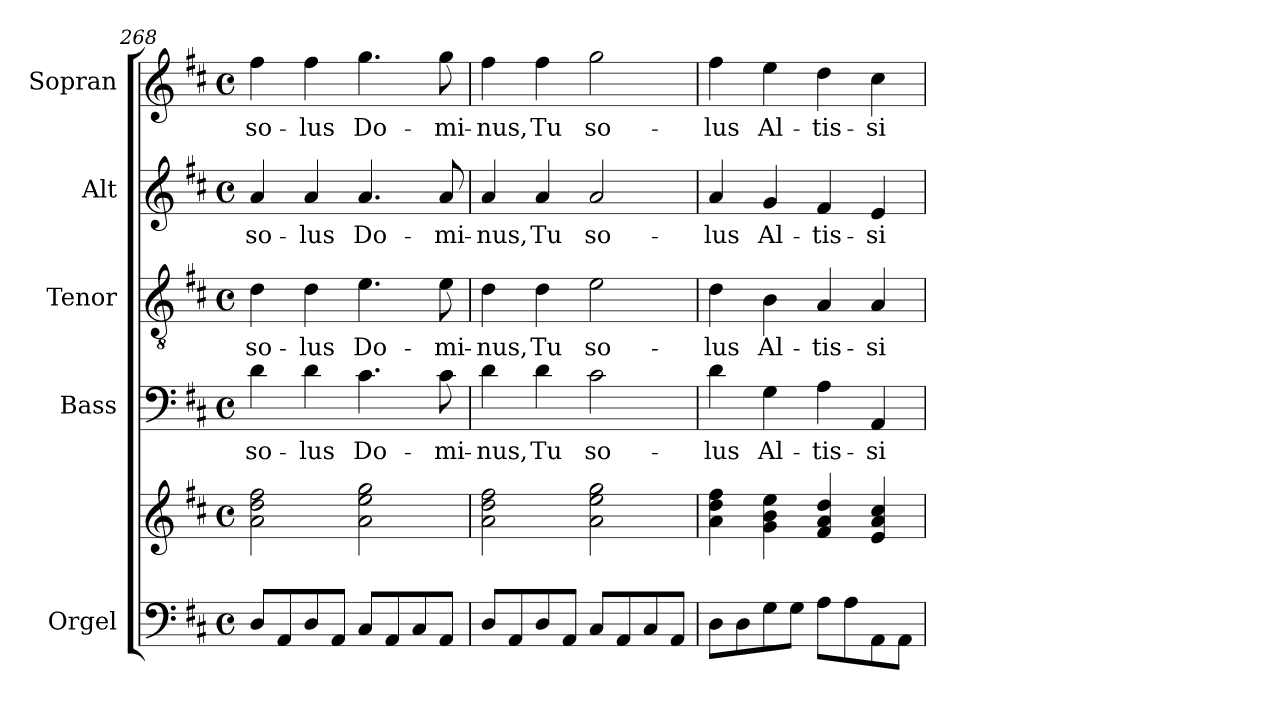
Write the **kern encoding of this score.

**kern	**kern	**kern	**text	**kern	**text	**kern	**text	**kern	**text
*part5	*part5	*part4	*part4	*part3	*part3	*part2	*part2	*part1	*part1
*staff6	*staff5	*staff4	*staff4	*staff3	*staff3	*staff2	*staff2	*staff1	*staff1
*I"Orgel	*	*I"Bass	*	*I"Tenor	*	*I"Alt	*	*I"Sopran	*
*I'Org.	*	*I'B.	*	*I'T.	*	*I'A.	*	*I'S.	*
!!LO:PB:g=z
*clefF4	*clefG2	*clefF4	*	*clefGv2	*	*clefG2	*	*clefG2	*
*k[f#c#]	*k[f#c#]	*k[f#c#]	*	*k[f#c#]	*	*k[f#c#]	*	*k[f#c#]	*
*D:	*D:	*D:	*	*D:	*	*D:	*	*D:	*
*M4/4	*M4/4	*M4/4	*	*M4/4	*	*M4/4	*	*M4/4	*
*met(c)	*met(c)	*met(c)	*	*met(c)	*	*met(c)	*	*met(c)	*
=268	=268	=268	=268	=268	=268	=268	=268	=268	=268
!	!	!	!LO:LY:b	!	!LO:LY:b	!	!LO:LY:b	!	!LO:LY:b
8D/L	2a\ 2dd\ 2ff#\	4d\	so-	4d\	so-	4a/	so-	4ff#\	so-
8AA/	.	.	.	.	.	.	.	.	.
!	!	!	!LO:LY:b	!	!LO:LY:b	!	!LO:LY:b	!	!LO:LY:b
8D/	.	4d\	-lus	4d\	-lus	4a/	-lus	4ff#\	-lus
8AA/J	.	.	.	.	.	.	.	.	.
!	!	!	!LO:LY:b	!	!LO:LY:b	!	!LO:LY:b	!	!LO:LY:b
8C#/L	2a\ 2ee\ 2gg\	4.c#\	Do-	4.e\	Do-	4.a/	Do-	4.gg\	Do-
8AA/	.	.	.	.	.	.	.	.	.
8C#/	.	.	.	.	.	.	.	.	.
!	!	!	!LO:LY:b	!	!LO:LY:b	!	!LO:LY:b	!	!LO:LY:b
8AA/J	.	8c#\	-mi-	8e\	-mi-	8a/	-mi-	8gg\	-mi-
=269	=269	=269	=269	=269	=269	=269	=269	=269	=269
!	!	!	!LO:LY:b	!	!LO:LY:b	!	!LO:LY:b	!	!LO:LY:b
8D/L	2a\ 2dd\ 2ff#\	4d\	-nus,	4d\	-nus,	4a/	-nus,	4ff#\	-nus,
8AA/	.	.	.	.	.	.	.	.	.
!	!	!	!LO:LY:b	!	!LO:LY:b	!	!LO:LY:b	!	!LO:LY:b
8D/	.	4d\	Tu	4d\	Tu	4a/	Tu	4ff#\	Tu
8AA/J	.	.	.	.	.	.	.	.	.
!	!	!	!LO:LY:b	!	!LO:LY:b	!	!LO:LY:b	!	!LO:LY:b
8C#/L	2a\ 2ee\ 2gg\	2c#\	so-	2e\	so-	2a/	so-	2gg\	so-
8AA/	.	.	.	.	.	.	.	.	.
8C#/	.	.	.	.	.	.	.	.	.
8AA/J	.	.	.	.	.	.	.	.	.
=270	=270	=270	=270	=270	=270	=270	=270	=270	=270
!	!	!	!LO:LY:b	!	!LO:LY:b	!	!LO:LY:b	!	!LO:LY:b
8D\L	4a\ 4dd\ 4ff#\	4d\	-lus	4d\	-lus	4a/	-lus	4ff#\	-lus
8D\	.	.	.	.	.	.	.	.	.
!	!	!	!LO:LY:b	!	!LO:LY:b	!	!LO:LY:b	!	!LO:LY:b
8G\	4g\ 4b\ 4ee\	4G\	Al-	4B\	Al-	4g/	Al-	4ee\	Al-
8G\J	.	.	.	.	.	.	.	.	.
!	!	!	!LO:LY:b	!	!LO:LY:b	!	!LO:LY:b	!	!LO:LY:b
8A\L	4f#/ 4a/ 4dd/	4A\	-tis-	4A/	-tis-	4f#/	-tis-	4dd\	-tis-
8A\	.	.	.	.	.	.	.	.	.
!	!	!	!LO:LY:b	!	!LO:LY:b	!	!LO:LY:b	!	!LO:LY:b
8AA\	4e/ 4a/ 4cc#/	4AA/	-si-	4A/	-si-	4e/	-si-	4cc#\	-si-
8AA\J	.	.	.	.	.	.	.	.	.
=	=	=	=	=	=	=	=	=	=
*-	*-	*-	*-	*-	*-	*-	*-	*-	*-
